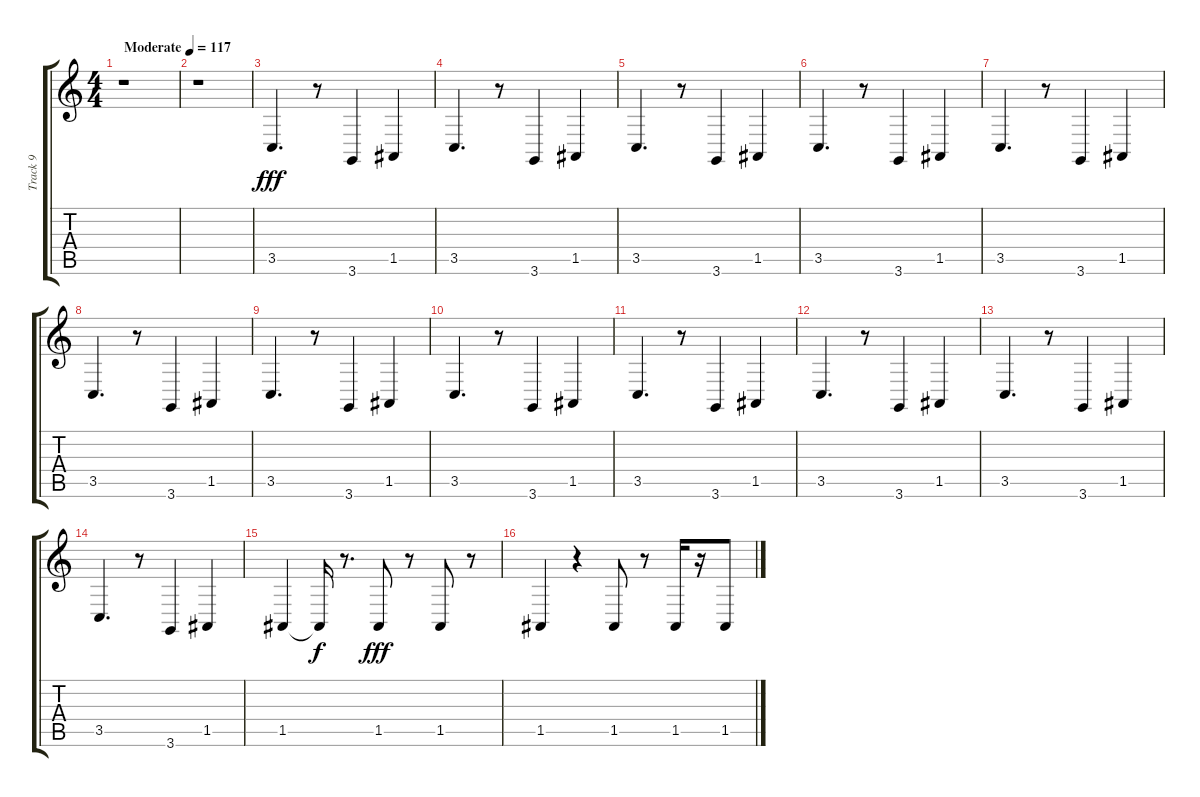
\track ("Track 9" "Track 9") {instrument acousticgrandpiano}
\staff {score tabs}
\tuning (E4 B3 G3 D3 A2 E2) {hide}
\ts (4 4)
\tempo (117 "Moderate")
\clef g2
\ks c
r.1{dy fff instrument acousticgrandpiano} |
r.1 |
3.5.4{d instrument acousticgrandpiano} r.8 3.6.4 1.5.4 |
3.5.4{d} r.8 3.6.4 1.5.4 |
3.5.4{d} r.8 3.6.4 1.5.4 |
3.5.4{d} r.8 3.6.4 1.5.4 |
3.5.4{d} r.8 3.6.4 1.5.4 |
3.5.4{d} r.8 3.6.4 1.5.4 |
3.5.4{d} r.8 3.6.4 1.5.4 |
3.5.4{d} r.8 3.6.4 1.5.4 |
3.5.4{d} r.8 3.6.4 1.5.4 |
3.5.4{d} r.8 3.6.4 1.5.4 |
3.5.4{d} r.8 3.6.4 1.5.4 |
3.5.4{d} r.8 3.6.4 1.5.4 |
1.5.4 1.5{t}.16{dy f} r.8{d} 1.5.8{dy fff} r.8 1.5.8 r.8 |
1.5.4 r.4 1.5.8 r.8 1.5.16 r.16 1.5.8
